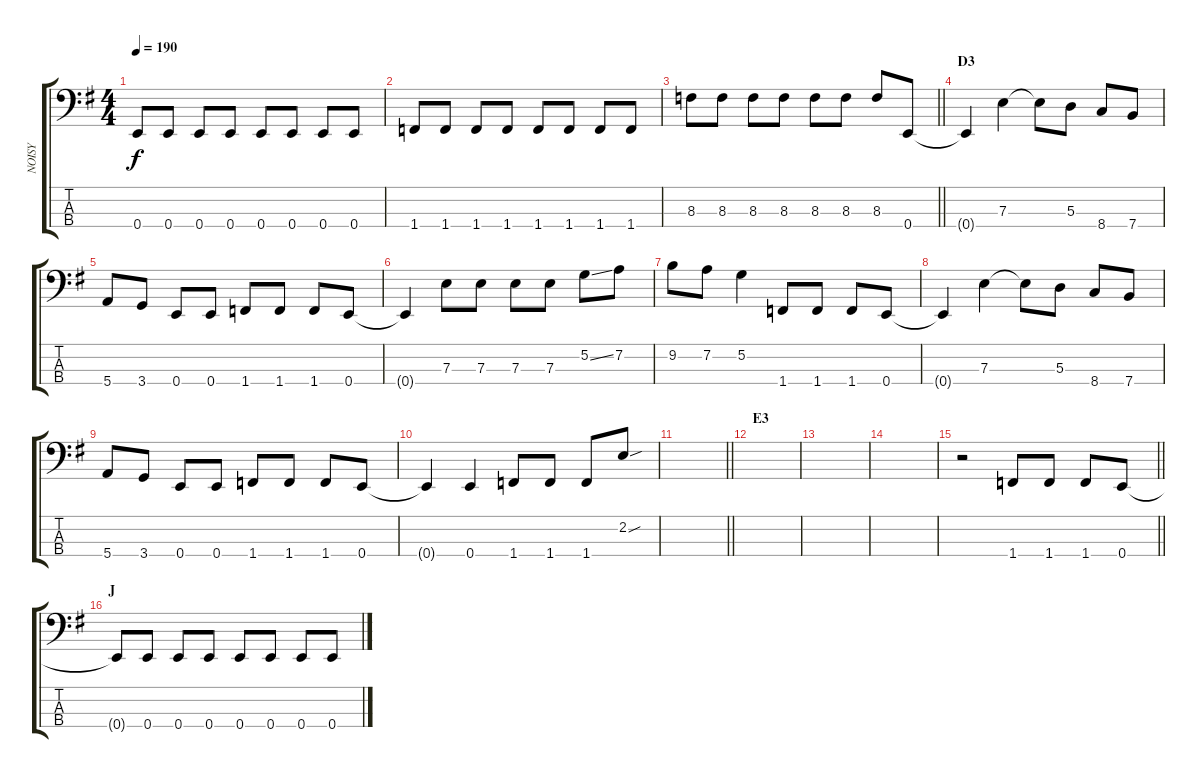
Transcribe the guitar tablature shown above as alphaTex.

\track ("NOISY" "NOISY") {instrument electricbasspick}
\staff {score tabs}
\tuning (G2 D2 A1 E1) {hide}
\ts (4 4)
\tempo 190
\clef f4
\ks g
0.4.8{dy f} 0.4.8 0.4.8 0.4.8 0.4.8 0.4.8 0.4.8 0.4.8 |
1.4.8 1.4.8 1.4.8 1.4.8 1.4.8 1.4.8 1.4.8 1.4.8 |
\barLineRight lightlight
8.3.8 8.3.8 8.3.8 8.3.8 8.3.8 8.3.8 8.3.8 0.4.8 |
\section ("" "D3")
0.4{t}.4 7.3.4 7.3{t}.8 5.3.8 8.4.8 7.4.8 |
5.4.8 3.4.8 0.4.8 0.4.8 1.4.8 1.4.8 1.4.8 0.4.8 |
0.4{t}.4 7.3.8 7.3.8 7.3.8 7.3.8 5.2{ss}.8 7.2.8 |
9.2.8 7.2.8 5.2.4 1.4.8 1.4.8 1.4.8 0.4.8 |
0.4{t}.4 7.3.4 7.3{t}.8 5.3.8 8.4.8 7.4.8 |
5.4.8 3.4.8 0.4.8 0.4.8 1.4.8 1.4.8 1.4.8 0.4.8 |
0.4{t}.4 0.4.4 1.4.8 1.4.8 1.4.8 2.2{sou}.8 |
\barLineRight lightlight
|
\section ("" "E3")
|
|
|
\barLineRight lightlight
r.2 1.4.8 1.4.8 1.4.8 0.4.8 |
\section ("" "J")
0.4{t}.8 0.4.8 0.4.8 0.4.8 0.4.8 0.4.8 0.4.8 0.4.8
